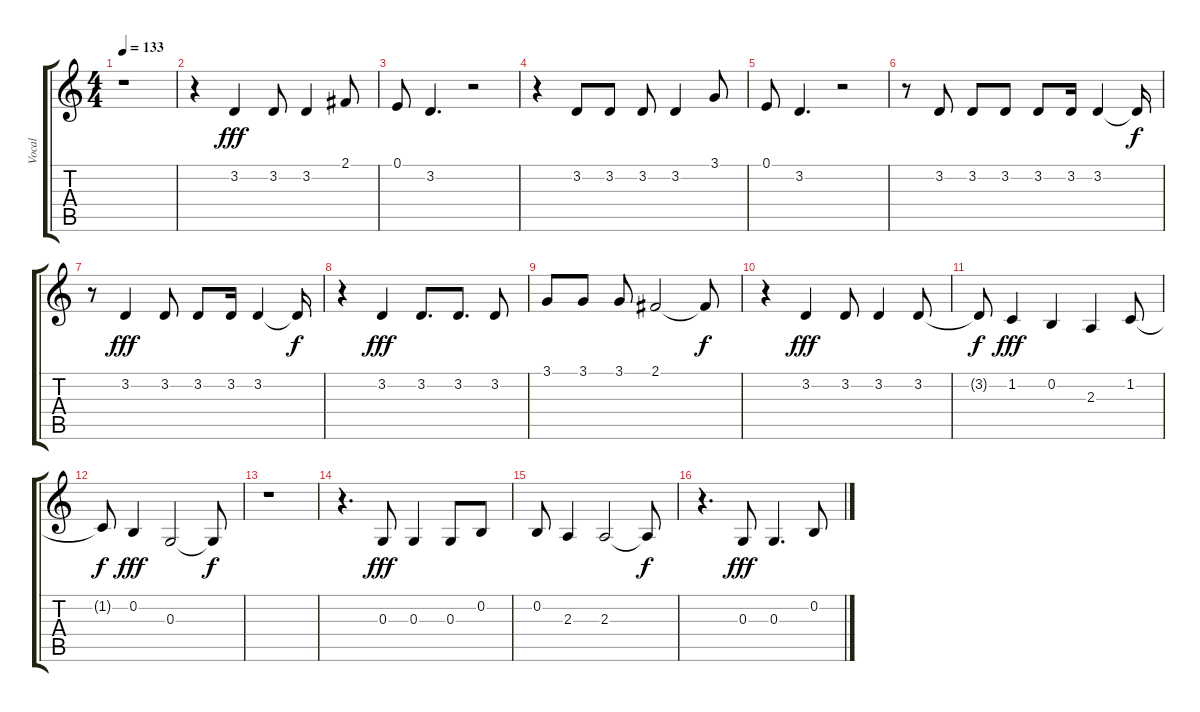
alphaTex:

\track ("Vocal" "Vocal") {instrument flute}
\staff {score tabs}
\tuning (E4 B3 G3 D3 A2 E2) {hide}
\ts (4 4)
\tempo 133
\clef g2
\ks c
r.1{dy fff} |
r.4 3.2.4 3.2.8 3.2.4 2.1.8 |
0.1.8 3.2.4{d} r.2 |
r.4 3.2.8 3.2.8 3.2.8 3.2.4 3.1.8 |
0.1.8 3.2.4{d} r.2 |
r.8 3.2.8 3.2.8 3.2.8 3.2.8 3.2.16 3.2.4 3.2{t}.16{dy f} |
r.8 3.2.4{dy fff} 3.2.8 3.2.8 3.2.16 3.2.4 3.2{t}.16{dy f} |
r.4 3.2.4{dy fff} 3.2.8{d} 3.2.8{d} 3.2.8 |
3.1.8 3.1.8 3.1.8 2.1.2 2.1{t}.8{dy f} |
r.4 3.2.4{dy fff} 3.2.8 3.2.4 3.2.8 |
3.2{t}.8{dy f} 1.2.4{dy fff} 0.2.4 2.3.4 1.2.8 |
1.2{t}.8{dy f} 0.2.4{dy fff} 0.3.2 0.3{t}.8{dy f} |
r.1 |
r.4{d} 0.3.8{dy fff} 0.3.4 0.3.8 0.2.8 |
0.2.8 2.3.4 2.3.2 2.3{t}.8{dy f} |
r.4{d} 0.3.8{dy fff} 0.3.4{d} 0.2.8
